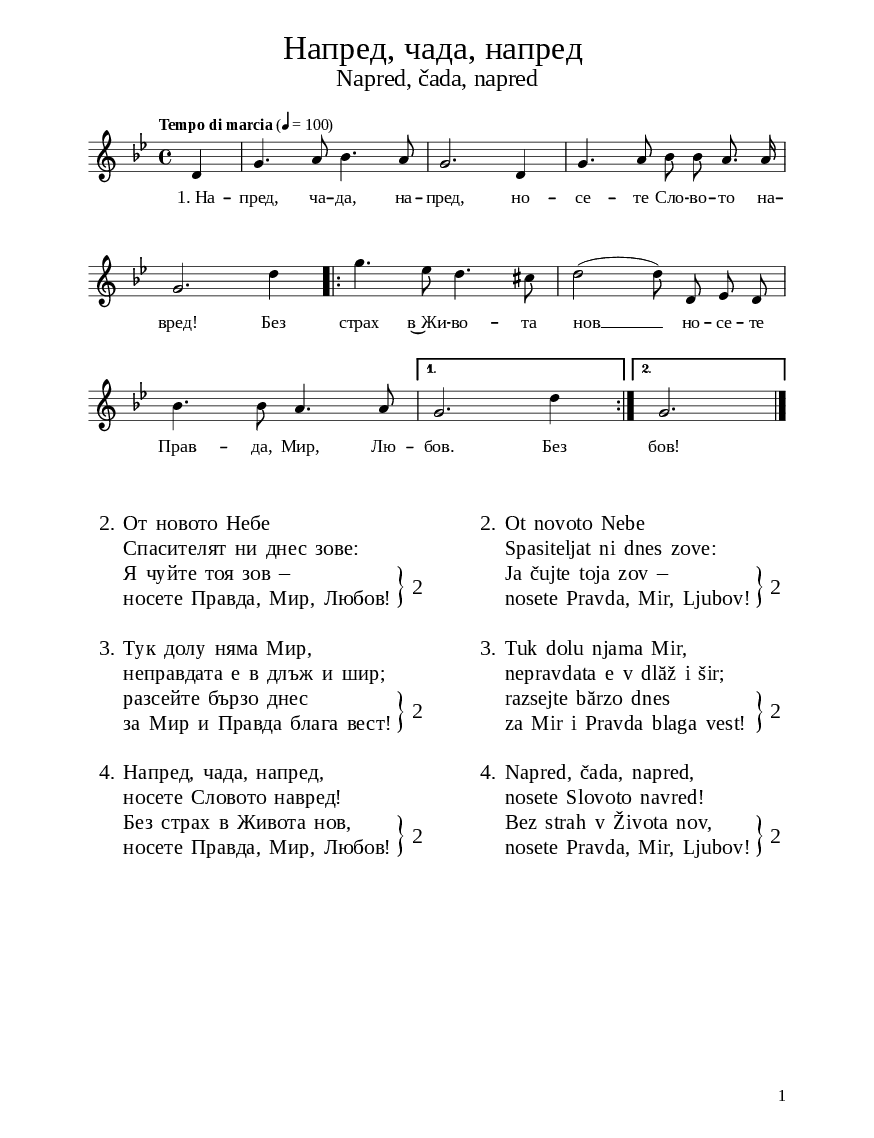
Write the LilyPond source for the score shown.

\version "2.24.2"

% include paper part and global functions
\include "include/globals.ily"

"rightBraces048" = \markup {
  \column {
    % repeat braces
    \translate #'(0 . -5.5 )
    \right-brace #20

    \translate #'(0 . -10.0 )
    \right-brace #20

    \translate #'(0 . -10.0 )
    \right-brace #20
  }
  \column {
    % repeat numbers
    \translate #'(0 . -6.1 )
    2

    \translate #'(0 . -12.0 )
    2

    \translate #'(0 . -12.0 )
    2
  }
}

\bookpart {
  \label #'ref048
  \tocItem \markup "Напред, чада, напред – Napred, čada, napred"
  \include "include/bookpart-paper.ily"
  \score {
    \include "include/score-layout.ily"

    \new Voice \absolute  {
      \clef treble
      \key g \minor
      \time 4/4
      \tempoFunc "Tempo di marcia" 4 "100"
      \autoBeamOff
      \partial 4
      \autoBeamOff
      d'4 | g'4. a'8 bes'4. a'8 | g'2. d'4 | g'4. a'8 bes'8 bes'8 a'8. a'16| \break
      g'2. d''4 | \repeat volta 2 {
        g''4. es''8 d''4. cis''8 | d''2 ( d''8 ) d'8 es'8 d'8 | \break
        bes'4. bes'8 a'4. a'8 |
      } \alternative  { { g'2. d''4 | }  { g'2. } } \bar "|."
    }

    \addlyrics {
      "1. На" -- пред, ча -- да, на -- пред, но -- се -- те Сло -- во -- то на --
      вред! Без страх в~Жи -- во -- та нов __  но -- се -- те
      Прав -- да, Мир, Лю -- бов. Без бов!
    }

    \header {
      title = \titleFunc "Напред, чада, напред " "Napred, čada, napred"
    }

    \midi{}

  } % score

  \markup \fontsize #bgCoupletFontSize {
    \hspace #1
    \override #`(baseline-skip . ,bgCoupletBaselineSkip)
    \column {
      \line {   2. От новото Небе }

      \line {   "   " Спасителят ни днес зове: }

      \line {   "   " Я чуйте тоя зов –}

      \line {   "   " носете Правда, Мир, Любов!}

      \line {   "   "}

      \line {   3.  Тук долу няма Mир,}

      \line {   "   " неправдата е в длъж и шир;}

      \line {   "   " разсейте бързо днес }

      \line {   "   " за Мир и Правда блага вест!}

      \line {   "   "}

      \line {   4.  Напред, чада, напред,}

      \line {   "   " носете Словото навред!}

      \line {   "   " Без страх в Живота нов,}

      \line {   "   " носете Правда, Мир, Любов!}
    }  \"rightBraces048"

    \hspace #5
    \override #`(baseline-skip . ,bgCoupletBaselineSkip)
  \column {
      \line {   2. Ot novoto Nebe }

      \line {   "   " Spasiteljat ni dnes zove: }

      \line {   "   " Ja čujte toja zov –}

      \line {   "   " nosete Pravda, Mir, Ljubov!}

      \line {   "   "}

      \line {   3.  Tuk dolu njama Mir,}

      \line {   "   " nepravdata e v dlăž i šir;}

      \line {   "   " razsejte bărzo dnes }

      \line {   "   " za Mir i Pravda blaga vest!}

      \line {   "   "}

      \line {   4.  Napred, čada, napred,}

      \line {   "   " nosete Slovoto navred!}

      \line {   "   " Bez strah v Života nov,}

      \line {   "   " nosete Pravda, Mir, Ljubov!}
    }  %column
    \"rightBraces048"
  } % markup

  \pageBreak

  % include foreign translation(s) of the song
  

} % bookpart
